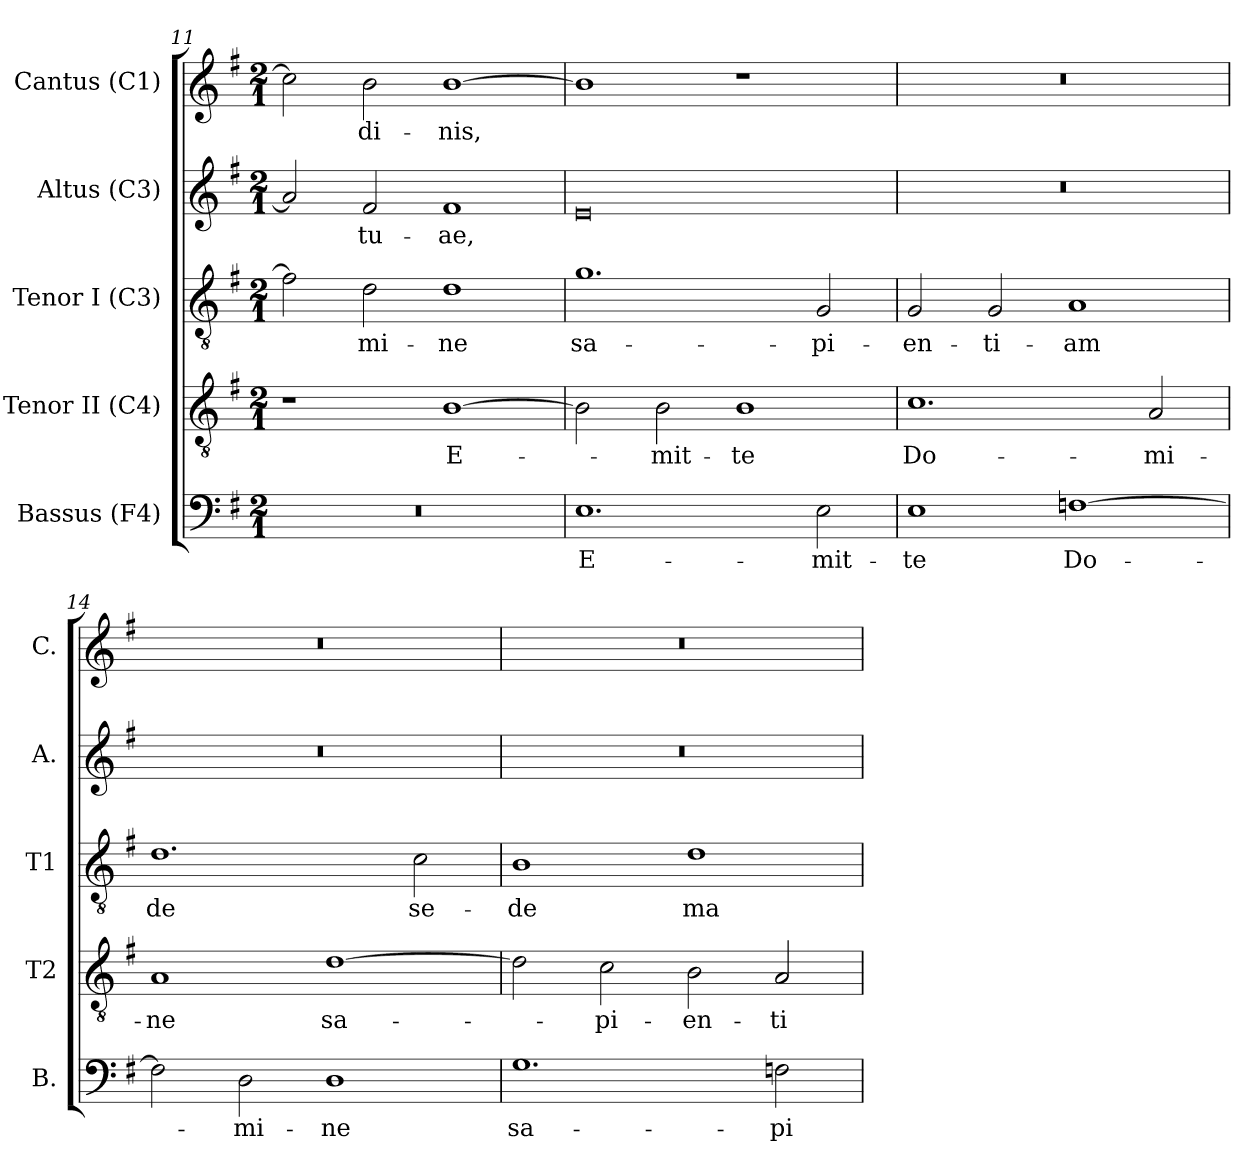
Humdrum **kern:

**kern	**text	**kern	**text	**kern	**text	**kern	**text	**kern	**text
*part5	*part5	*part4	*part4	*part3	*part3	*part2	*part2	*part1	*part1
*staff5	*staff5	*staff4	*staff4	*staff3	*staff3	*staff2	*staff2	*staff1	*staff1
*I"Bassus (F4)	*	*I"Tenor II (C4)	*	*I"Tenor I (C3)	*	*I"Altus (C3)	*	*I"Cantus (C1)	*
*I'B.	*	*I'T2	*	*I'T1	*	*I'A.	*	*I'C.	*
!!LO:LB:g=z
*clefF4	*	*clefGv2	*	*clefGv2	*	*clefG2	*	*clefG2	*
*	*	*	*	*ITrd7c12	*	*ITrd7c12	*	*	*
*k[f#]	*	*k[f#]	*	*k[f#]	*	*k[f#]	*	*k[f#]	*
*G:	*	*G:	*	*G:	*	*G:	*	*G:	*
*M2/1	*	*M2/1	*	*M2/1	*	*M2/1	*	*M2/1	*
=11	=11	=11	=11	=11	=11	=11	=11	=11	=11
!LO:N:vis=1	!	!	!	!	!	!	!	!	!
0r	.	1r	.	2Fni\]	.	2Ai/]	.	2cci\]	.
!	!	!	!	!	!LO:LY:b:color=#000000	!	!	!	!
!	!	!	!	!	!	!	!LO:LY:b:color=#000000	!	!
!	!	!	!	!	!	!	!	!	!LO:LY:b:color=#000000
.	.	.	.	2Di\	-mi-	2F#i/	tu-	2bi\	-di-
!	!	!	!LO:LY:b:color=#000000	!	!	!	!	!	!
!	!	!	!	!	!LO:LY:b:color=#000000	!	!	!	!
!	!	!	!	!	!	!	!LO:LY:b:color=#000000	!	!
!	!	!	!	!	!	!	!	!	!LO:LY:b:color=#000000
.	.	[1Bi	E-	1Di	-ne	1F#i	-ae,	[1bi	-nis,
=12	=12	=12	=12	=12	=12	=12	=12	=12	=12
!	!LO:LY:b:color=#000000	!	!	!	!	!	!	!	!
!	!	!	!	!	!LO:LY:b:color=#000000	!	!	!	!
1.Ei	E-	2Bi\]	.	1.Gi	sa-	0Ei	.	1bi]	.
!	!	!	!LO:LY:b:color=#000000	!	!	!	!	!	!
.	.	2Bi\	-mit-	.	.	.	.	.	.
!	!	!	!LO:LY:b:color=#000000	!	!	!	!	!	!
.	.	1Bi	-te	.	.	.	.	1r	.
!	!LO:LY:b:color=#000000	!	!	!	!	!	!	!	!
!	!	!	!	!	!LO:LY:b:color=#000000	!	!	!	!
2Ei\	-mit-	.	.	2GGi/	-pi-	.	.	.	.
=13	=13	=13	=13	=13	=13	=13	=13	=13	=13
!	!LO:LY:b:color=#000000	!	!	!	!	!	!	!	!
!	!	!	!LO:LY:b:color=#000000	!	!	!	!	!	!
!	!	!	!	!	!LO:LY:b:color=#000000	!LO:N:vis=1	!	!LO:N:vis=1	!
1Ei	-te	1.ci	Do-	2GGi/	-en-	0r	.	0r	.
!	!	!	!	!	!LO:LY:b:color=#000000	!	!	!	!
.	.	.	.	2GGi/	-ti-	.	.	.	.
!	!LO:LY:b:color=#000000	!	!	!	!	!	!	!	!
!	!	!	!	!	!LO:LY:b:color=#000000	!	!	!	!
[1Fni	Do-	.	.	1AAi	-am	.	.	.	.
!	!	!	!LO:LY:b:color=#000000	!	!	!	!	!	!
.	.	2Ai/	-mi-	.	.	.	.	.	.
=14	=14	=14	=14	=14	=14	=14	=14	=14	=14
!	!	!	!LO:LY:b:color=#000000	!	!	!	!	!	!
!	!	!	!	!	!LO:LY:b:color=#000000	!LO:N:vis=1	!	!LO:N:vis=1	!
2Fi\]	.	1Ai	-ne	1.Di	de	0r	.	0r	.
!	!LO:LY:b:color=#000000	!	!	!	!	!	!	!	!
2Di\	-mi-	.	.	.	.	.	.	.	.
!	!LO:LY:b:color=#000000	!	!	!	!	!	!	!	!
!	!	!	!LO:LY:b:color=#000000	!	!	!	!	!	!
1Di	-ne	[1di	sa-	.	.	.	.	.	.
!	!	!	!	!	!LO:LY:b:color=#000000	!	!	!	!
.	.	.	.	2Ci\	se-	.	.	.	.
=15	=15	=15	=15	=15	=15	=15	=15	=15	=15
!	!LO:LY:b:color=#000000	!	!	!	!	!	!	!	!
!	!	!	!	!	!LO:LY:b:color=#000000	!LO:N:vis=1	!	!LO:N:vis=1	!
1.Gi	sa-	2di\]	.	1BBi	-de	0r	.	0r	.
!	!	!	!LO:LY:b:color=#000000	!	!	!	!	!	!
.	.	2ci\	-pi-	.	.	.	.	.	.
!	!	!	!LO:LY:b:color=#000000	!	!	!	!	!	!
!	!	!	!	!	!LO:LY:b:color=#000000	!	!	!	!
.	.	2Bi\	-en-	1Di	ma-	.	.	.	.
!	!LO:LY:b:color=#000000	!	!	!	!	!	!	!	!
!	!	!	!LO:LY:b:color=#000000	!	!	!	!	!	!
2Fi\	-pi-	2Ai/	-ti-	.	.	.	.	.	.
=	=	=	=	=	=	=	=	=	=
*-	*-	*-	*-	*-	*-	*-	*-	*-	*-
